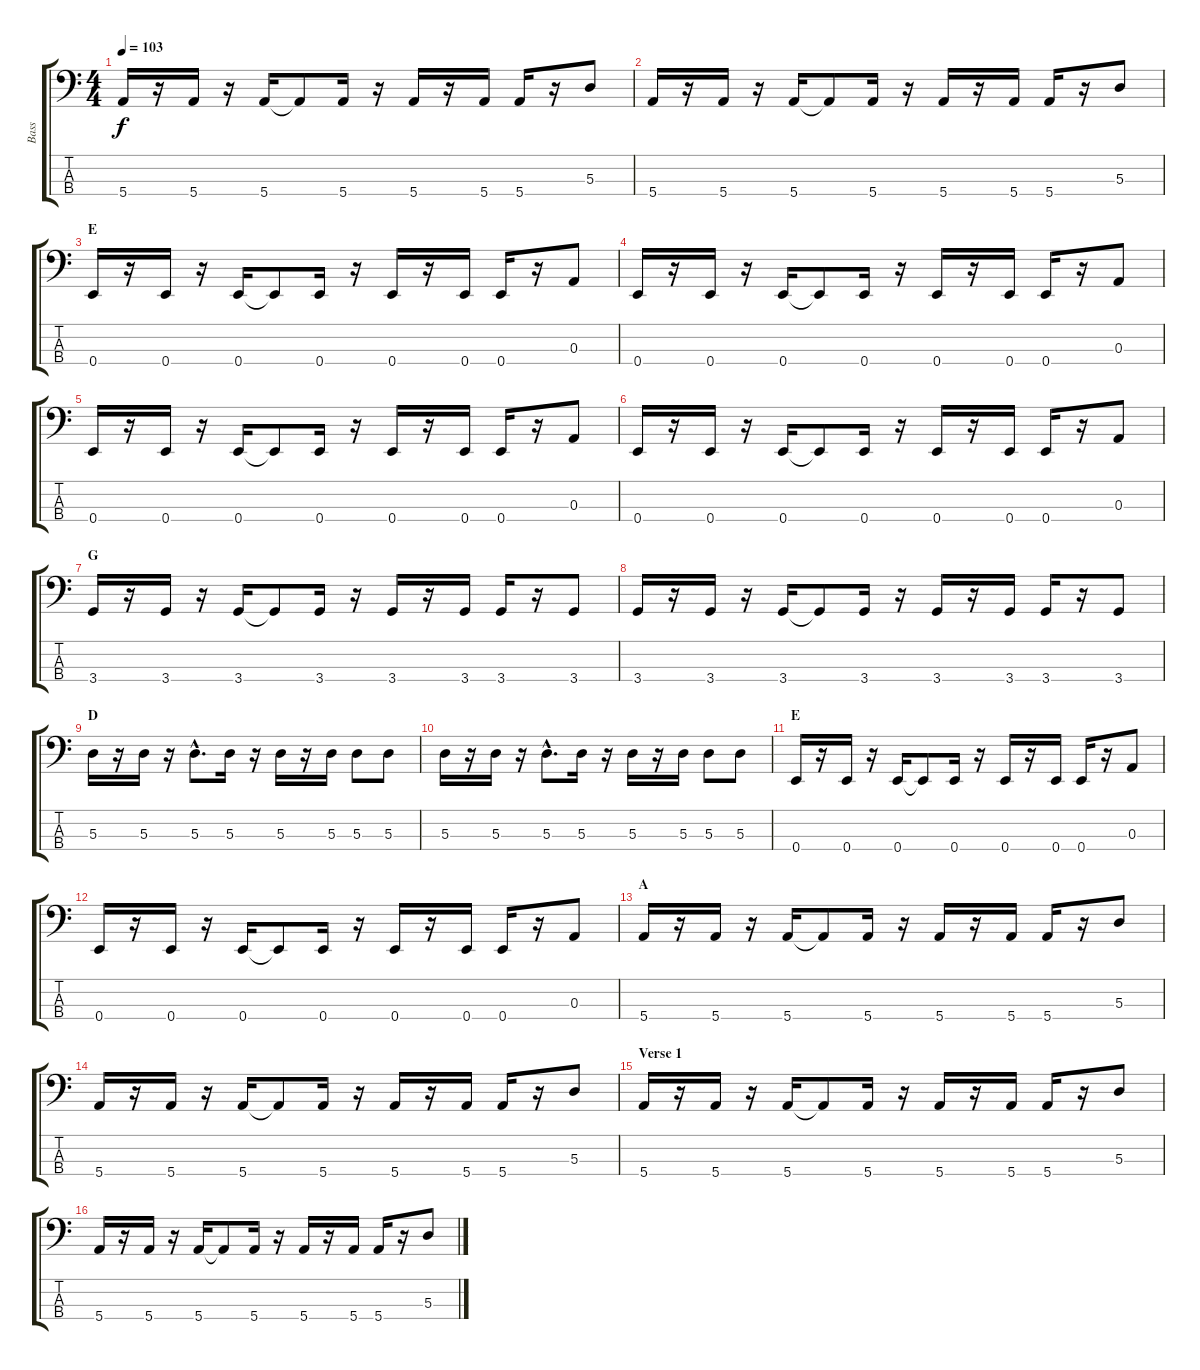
\track ("Bass" "Bass") {instrument electricbasspick}
\staff {score tabs}
\tuning (G2 D2 A1 E1) {hide}
\ts (4 4)
\tempo 103
\clef f4
\ks c
5.4.16{dy f} r.16 5.4.16 r.16 5.4.16 5.4{t}.8 5.4.16 r.16 5.4.16 r.16 5.4.16 5.4.16 r.16 5.3.8 |
5.4.16 r.16 5.4.16 r.16 5.4.16 5.4{t}.8 5.4.16 r.16 5.4.16 r.16 5.4.16 5.4.16 r.16 5.3.8 |
\section ("" "E")
0.4.16 r.16 0.4.16 r.16 0.4.16 0.4{t}.8 0.4.16 r.16 0.4.16 r.16 0.4.16 0.4.16 r.16 0.3.8 |
0.4.16 r.16 0.4.16 r.16 0.4.16 0.4{t}.8 0.4.16 r.16 0.4.16 r.16 0.4.16 0.4.16 r.16 0.3.8 |
0.4.16 r.16 0.4.16 r.16 0.4.16 0.4{t}.8 0.4.16 r.16 0.4.16 r.16 0.4.16 0.4.16 r.16 0.3.8 |
0.4.16 r.16 0.4.16 r.16 0.4.16 0.4{t}.8 0.4.16 r.16 0.4.16 r.16 0.4.16 0.4.16 r.16 0.3.8 |
\section ("" "G")
3.4.16 r.16 3.4.16 r.16 3.4.16 3.4{t}.8 3.4.16 r.16 3.4.16 r.16 3.4.16 3.4.16 r.16 3.4.8 |
3.4.16 r.16 3.4.16 r.16 3.4.16 3.4{t}.8 3.4.16 r.16 3.4.16 r.16 3.4.16 3.4.16 r.16 3.4.8 |
\section ("" "D")
5.3.16 r.16 5.3.16 r.16 5.3{hac}.8{d} 5.3.16 r.16 5.3.16 r.16 5.3.16 5.3.8 5.3.8 |
5.3.16 r.16 5.3.16 r.16 5.3{hac}.8{d} 5.3.16 r.16 5.3.16 r.16 5.3.16 5.3.8 5.3.8 |
\section ("" "E")
0.4.16 r.16 0.4.16 r.16 0.4.16 0.4{t}.8 0.4.16 r.16 0.4.16 r.16 0.4.16 0.4.16 r.16 0.3.8 |
0.4.16 r.16 0.4.16 r.16 0.4.16 0.4{t}.8 0.4.16 r.16 0.4.16 r.16 0.4.16 0.4.16 r.16 0.3.8 |
\section ("" "A")
5.4.16 r.16 5.4.16 r.16 5.4.16 5.4{t}.8 5.4.16 r.16 5.4.16 r.16 5.4.16 5.4.16 r.16 5.3.8 |
5.4.16 r.16 5.4.16 r.16 5.4.16 5.4{t}.8 5.4.16 r.16 5.4.16 r.16 5.4.16 5.4.16 r.16 5.3.8 |
\section ("" "Verse 1")
5.4.16 r.16 5.4.16 r.16 5.4.16 5.4{t}.8 5.4.16 r.16 5.4.16 r.16 5.4.16 5.4.16 r.16 5.3.8 |
5.4.16 r.16 5.4.16 r.16 5.4.16 5.4{t}.8 5.4.16 r.16 5.4.16 r.16 5.4.16 5.4.16 r.16 5.3.8
